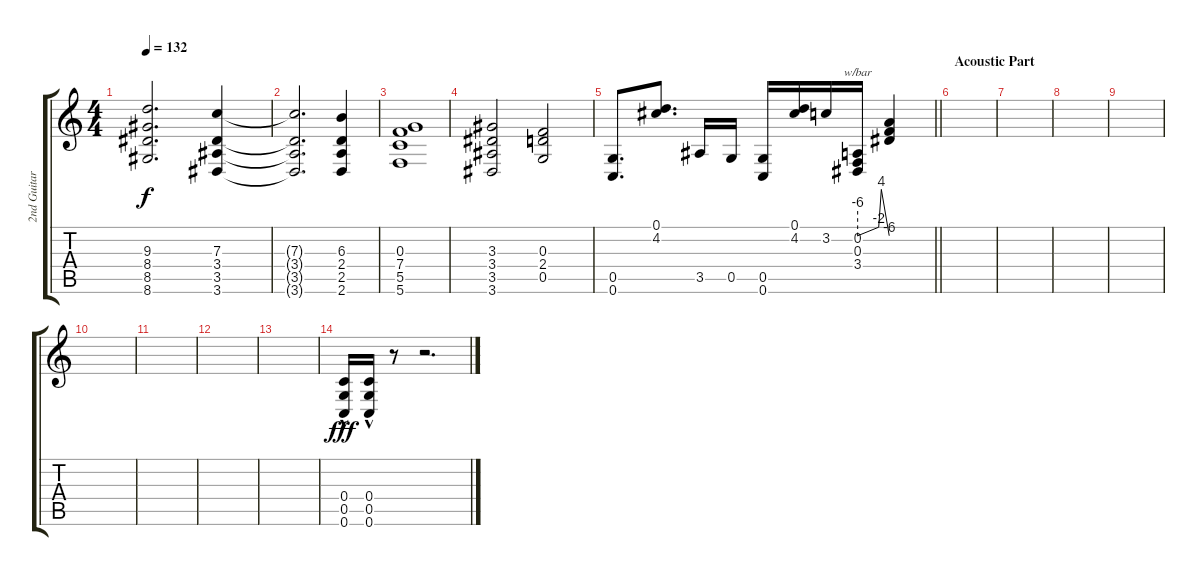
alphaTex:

\track ("2nd Guitar" "2nd Guitar") {instrument distortionguitar}
\staff {score tabs}
\tuning (D4 A3 F3 C3 G2 C2) {hide}
\ts (4 4)
\tempo 132
\clef g2
\ks c
(9.3 8.4 8.5 8.6).2{d dy f} (7.3 3.4 3.5 3.6).4 |
(7.3{t} 3.4{t} 3.5{t} 3.6{t}).2{d} (6.3 2.4 2.5 2.6).4 |
(0.3 7.4 5.5 5.6).1 |
(3.3 3.4 3.5 3.6).2 (0.3 2.4 0.5).2 |
\barLineRight lightlight
(0.5 0.6).8{d} (0.1 4.2).8{d} 3.5.16 0.5.16 (0.5 0.6).16 (0.1 4.2).16 3.2.16 (0.2 0.3 3.4).16{tbe (custom default 0 -24 40 -8 45 16 60 -24)} (0.2{t} 0.3{t} 3.4{t}).4 |
\section ("" "Acoustic Part")
|
|
|
|
|
|
|
|
(0.4{hac} 0.5{hac} 0.6{hac}).16{dy fff} (0.4{hac} 0.5{hac} 0.6{hac}).16 r.8 r.2{d}
